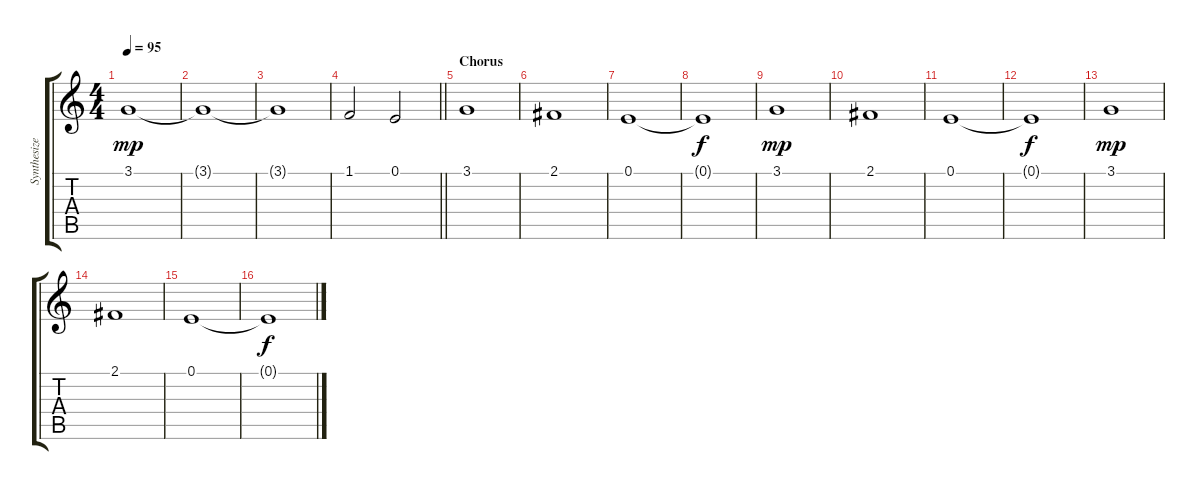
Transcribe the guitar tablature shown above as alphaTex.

\track ("Synthesizer" "Synthesize") {instrument pad2warm}
\staff {score tabs}
\tuning (E4 B3 G3 D3 A2 E2) {hide}
\ts (4 4)
\tempo 95
\clef g2
\ks c
3.1.1{dy mp} |
3.1{t}.1 |
3.1{t}.1 |
\barLineRight lightlight
1.1.2 0.1.2 |
\section ("" "Chorus")
3.1.1 |
2.1.1 |
0.1.1 |
0.1{t}.1{dy f} |
3.1.1{dy mp} |
2.1.1 |
0.1.1 |
0.1{t}.1{dy f} |
3.1.1{dy mp} |
2.1.1 |
0.1.1 |
0.1{t}.1{dy f}
